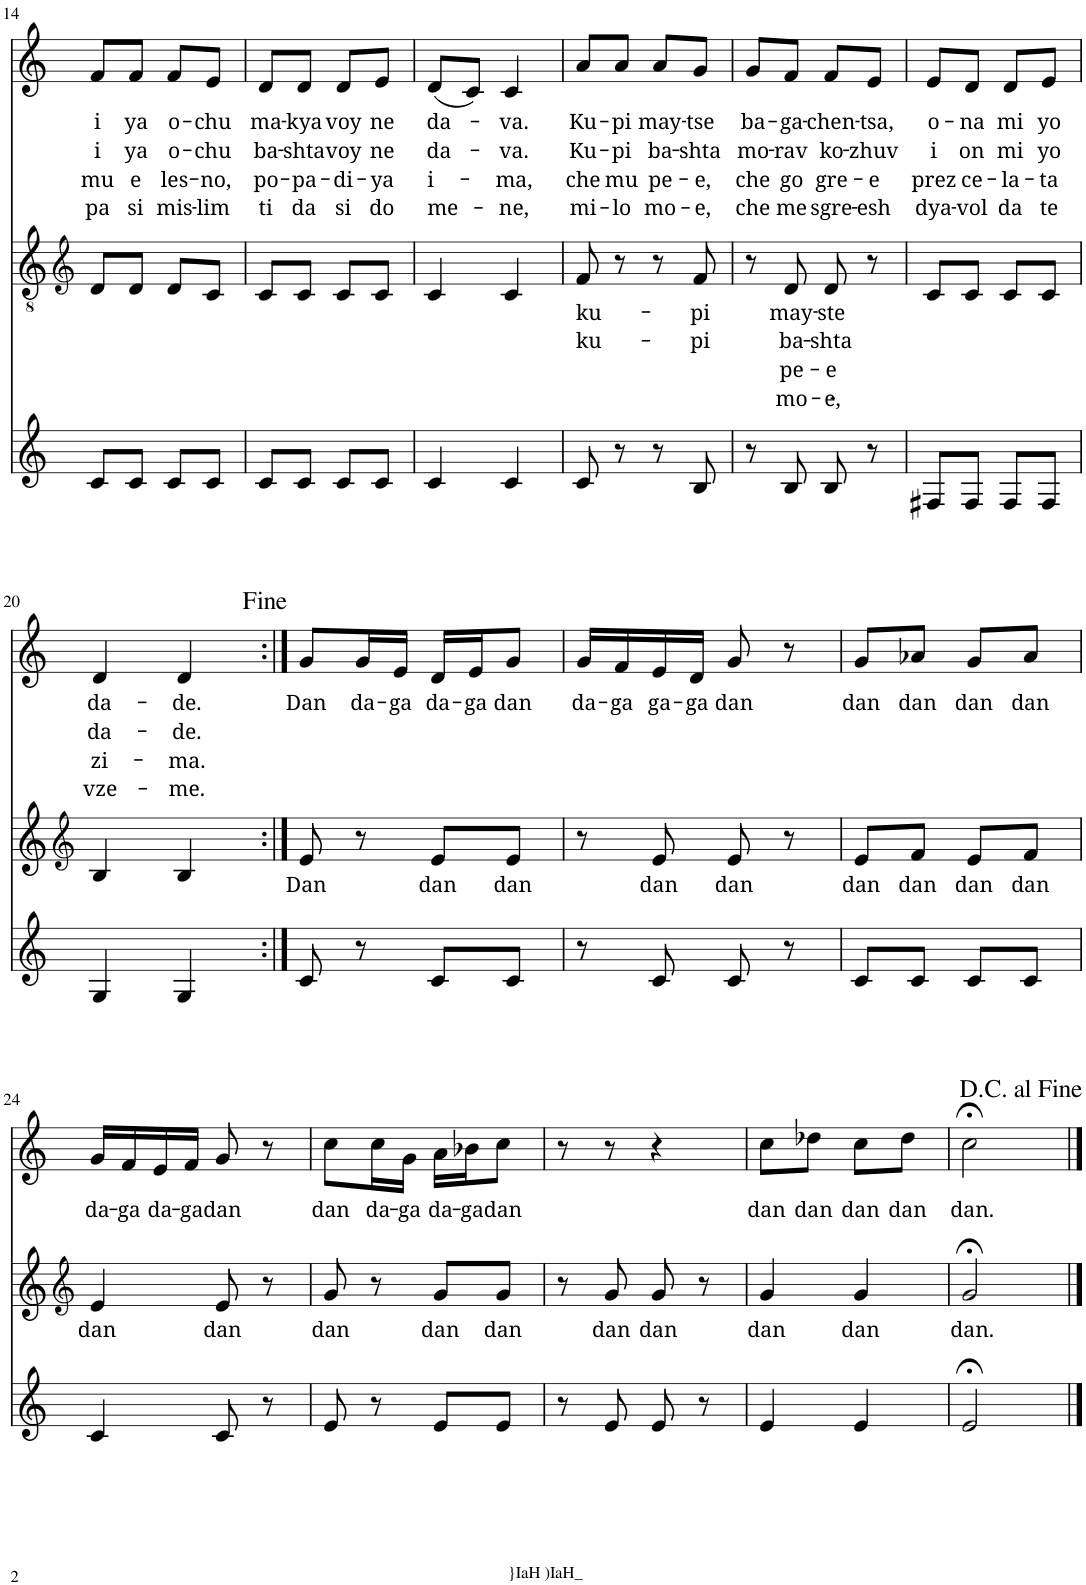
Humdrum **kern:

**kern	**kern	**text	**text	**text	**text	**kern	**text	**text	**text	**text
*part3	*part2	*part2	*part2	*part2	*part2	*part1	*part1	*part1	*part1	*part1
*staff3	*staff2	*staff2	*staff2	*staff2	*staff2	*staff1	*staff1	*staff1	*staff1	*staff1
*I"ALTO 2	*I"ALTO 1	*	*	*	*	*I"SOPRANO	*	*	*	*
!!LO:PB:g=z
*clefG2	*clefG2	*	*	*	*	*clefG2	*	*	*	*
*k[]	*k[]	*	*	*	*	*k[]	*	*	*	*
*M2/4	*M2/4	*	*	*	*	*M2/4	*	*	*	*
=14	=14	=14	=14	=14	=14	=14	=14	=14	=14	=14
!	!	!	!	!	!	!	!LO:LY:b	!LO:LY:b	!LO:LY:b	!LO:LY:b
8c/L	8d/L	.	.	.	.	8f/L	i	i	mu	pa
!	!	!	!	!	!	!	!LO:LY:b	!LO:LY:b	!LO:LY:b	!LO:LY:b
8c/J	8d/J	.	.	.	.	8f/J	ya	ya	e	si
!	!	!	!	!	!	!	!LO:LY:b	!LO:LY:b	!LO:LY:b	!LO:LY:b
8c/L	8d/L	.	.	.	.	8f/L	o-	o-	les-	mis-
!	!	!	!	!	!	!	!LO:LY:b	!LO:LY:b	!LO:LY:b	!LO:LY:b
8c/J	8c/J	.	.	.	.	8e/J	-chu	-chu	-no,	-lim
=15	=15	=15	=15	=15	=15	=15	=15	=15	=15	=15
!	!	!	!	!	!	!	!LO:LY:b	!LO:LY:b	!LO:LY:b	!LO:LY:b
8c/L	8c/L	.	.	.	.	8d/L	ma-	ba-	po-	ti
!	!	!	!	!	!	!	!LO:LY:b	!LO:LY:b	!LO:LY:b	!LO:LY:b
8c/J	8c/J	.	.	.	.	8d/J	-kya	-shta	-pa-	da
!	!	!	!	!	!	!	!LO:LY:b	!LO:LY:b	!LO:LY:b	!LO:LY:b
8c/L	8c/L	.	.	.	.	8d/L	voy	voy	-di-	si
!	!	!	!	!	!	!	!LO:LY:b	!LO:LY:b	!LO:LY:b	!LO:LY:b
8c/J	8c/J	.	.	.	.	8e/J	ne	ne	-ya	do
=16	=16	=16	=16	=16	=16	=16	=16	=16	=16	=16
!	!	!	!	!	!	!	!LO:LY:b	!LO:LY:b	!LO:LY:b	!LO:LY:b
4c/	4c/	.	.	.	.	(8d/L	da-	da-	i-	me-
.	.	.	.	.	.	8c/J)	.	.	.	.
!	!	!	!	!	!	!	!LO:LY:b	!LO:LY:b	!LO:LY:b	!LO:LY:b
4c/	4c/	.	.	.	.	4c/	-va.	-va.	-ma,	-ne,
=17	=17	=17	=17	=17	=17	=17	=17	=17	=17	=17
!	!	!LO:LY:b	!LO:LY:b	!	!	!	!LO:LY:b	!LO:LY:b	!LO:LY:b	!LO:LY:b
8c/	8f/	ku-	ku-	.	.	8a/L	Ku-	Ku-	che	mi-
!	!	!	!	!	!	!	!LO:LY:b	!LO:LY:b	!LO:LY:b	!LO:LY:b
8r	8r	.	.	.	.	8a/J	-pi	-pi	mu	-lo
!	!	!	!	!	!	!	!LO:LY:b	!LO:LY:b	!LO:LY:b	!LO:LY:b
8r	8r	.	.	.	.	8a/L	may-	ba-	pe-	mo-
!	!	!LO:LY:b	!LO:LY:b	!	!	!	!LO:LY:b	!LO:LY:b	!LO:LY:b	!LO:LY:b
8B/	8f/	-pi	-pi	.	.	8g/J	-tse	-shta	-e,	-e,
=18	=18	=18	=18	=18	=18	=18	=18	=18	=18	=18
!	!	!	!	!	!	!	!LO:LY:b	!LO:LY:b	!LO:LY:b	!LO:LY:b
8r	8r	.	.	.	.	8g/L	ba-	mo-	che	che
!	!	!LO:LY:b	!LO:LY:b	!LO:LY:b	!LO:LY:b	!	!LO:LY:b	!LO:LY:b	!LO:LY:b	!LO:LY:b
8B/	8d/	may-	ba-	pe-	mo-	8f/J	-ga-	-rav	go	me
!	!	!LO:LY:b	!LO:LY:b	!LO:LY:b	!LO:LY:b	!	!LO:LY:b	!LO:LY:b	!LO:LY:b	!LO:LY:b
8B/	8d/	-ste	-shta	-e	-e,-	8f/L	-chen-	ko-	gre-	sgre-
!	!	!	!	!	!	!	!LO:LY:b	!LO:LY:b	!LO:LY:b	!LO:LY:b
8r	8r	.	.	.	.	8e/J	-tsa,	-zhuv	-e	-esh
=19	=19	=19	=19	=19	=19	=19	=19	=19	=19	=19
!	!	!	!	!	!	!	!LO:LY:b	!LO:LY:b	!LO:LY:b	!LO:LY:b
8F#X/L	8c/L	.	.	.	.	8e/L	o-	i	prez	dya-
!	!	!	!	!	!	!	!LO:LY:b	!LO:LY:b	!LO:LY:b	!LO:LY:b
8F#/J	8c/J	.	.	.	.	8d/J	-na	on	ce-	-vol
!	!	!	!	!	!	!	!LO:LY:b	!LO:LY:b	!LO:LY:b	!LO:LY:b
8F#/L	8c/L	.	.	.	.	8d/L	mi	mi	-la-	da
!	!	!	!	!	!	!	!LO:LY:b	!LO:LY:b	!LO:LY:b	!LO:LY:b
8F#/J	8c/J	.	.	.	.	8e/J	yo	yo	-ta	te
!!LO:LB:g=z
=20	=20	=20	=20	=20	=20	=20	=20	=20	=20	=20
*	*clefG2	*	*	*	*	*	*	*	*	*
!	!	!	!	!	!	!	!LO:LY:b	!LO:LY:b	!LO:LY:b	!LO:LY:b
4G/	4B/	.	.	.	.	4d/	da-	da-	zi-	vze-
!	!	!	!	!	!	!	!LO:LY:b	!LO:LY:b	!LO:LY:b	!LO:LY:b
4G/	4B/	.	.	.	.	4d/	-de.	-de.	-ma.	-me.
=21:|!	=21:|!	=21:|!	=21:|!	=21:|!	=21:|!	=21:|!	=21:|!	=21:|!	=21:|!	=21:|!
!	!	!LO:LY:b	!	!	!	!	!LO:LY:b	!	!	!
8c/	8e/	Dan	.	.	.	8g/L	Dan	.	.	.
!	!	!	!	!	!	!	!LO:LY:b	!	!	!
8r	8r	.	.	.	.	16g/L	da-	.	.	.
!	!	!	!	!	!	!	!LO:LY:b	!	!	!
.	.	.	.	.	.	16e/JJ	-ga	.	.	.
!	!	!LO:LY:b	!	!	!	!	!LO:LY:b	!	!	!
8c/L	8e/L	dan	.	.	.	16d/LL	da-	.	.	.
!	!	!	!	!	!	!	!LO:LY:b	!	!	!
.	.	.	.	.	.	16e/J	-ga	.	.	.
!	!	!LO:LY:b	!	!	!	!	!LO:LY:b	!	!	!
8c/J	8e/J	dan	.	.	.	8g/J	dan	.	.	.
=22	=22	=22	=22	=22	=22	=22	=22	=22	=22	=22
!	!	!	!	!	!	!	!LO:LY:b	!	!	!
8r	8r	.	.	.	.	16g/LL	da-	.	.	.
!	!	!	!	!	!	!	!LO:LY:b	!	!	!
.	.	.	.	.	.	16f/	-ga	.	.	.
!	!	!LO:LY:b	!	!	!	!	!LO:LY:b	!	!	!
8c/	8e/	dan	.	.	.	16e/	ga-	.	.	.
!	!	!	!	!	!	!	!LO:LY:b	!	!	!
.	.	.	.	.	.	16d/JJ	-ga	.	.	.
!	!	!LO:LY:b	!	!	!	!	!LO:LY:b	!	!	!
8c/	8e/	dan	.	.	.	8g/	dan	.	.	.
8r	8r	.	.	.	.	8r	.	.	.	.
=23	=23	=23	=23	=23	=23	=23	=23	=23	=23	=23
!	!	!LO:LY:b	!	!	!	!	!LO:LY:b	!	!	!
8c/L	8e/L	dan	.	.	.	8g/L	dan	.	.	.
!	!	!LO:LY:b	!	!	!	!	!LO:LY:b	!	!	!
8c/J	8f/J	dan	.	.	.	8a-X/J	dan	.	.	.
!	!	!LO:LY:b	!	!	!	!	!LO:LY:b	!	!	!
8c/L	8e/L	dan	.	.	.	8g/L	dan	.	.	.
!	!	!LO:LY:b	!	!	!	!	!LO:LY:b	!	!	!
8c/J	8f/J	dan	.	.	.	8a-/J	dan	.	.	.
!!LO:LB:g=z
=24	=24	=24	=24	=24	=24	=24	=24	=24	=24	=24
*	*clefG2	*	*	*	*	*	*	*	*	*
!	!	!LO:LY:b	!	!	!	!	!LO:LY:b	!	!	!
4c/	4e/	dan	.	.	.	16g/LL	da-	.	.	.
!	!	!	!	!	!	!	!LO:LY:b	!	!	!
.	.	.	.	.	.	16f/	-ga	.	.	.
!	!	!	!	!	!	!	!LO:LY:b	!	!	!
.	.	.	.	.	.	16e/	da-	.	.	.
!	!	!	!	!	!	!	!LO:LY:b	!	!	!
.	.	.	.	.	.	16f/JJ	-ga	.	.	.
!	!	!LO:LY:b	!	!	!	!	!LO:LY:b	!	!	!
8c/	8e/	dan	.	.	.	8g/	dan	.	.	.
8r	8r	.	.	.	.	8r	.	.	.	.
=25	=25	=25	=25	=25	=25	=25	=25	=25	=25	=25
!	!	!LO:LY:b	!	!	!	!	!LO:LY:b	!	!	!
8e/	8g/	dan	.	.	.	8cc\L	dan	.	.	.
!	!	!	!	!	!	!	!LO:LY:b	!	!	!
8r	8r	.	.	.	.	16cc\L	da-	.	.	.
!	!	!	!	!	!	!	!LO:LY:b	!	!	!
.	.	.	.	.	.	16g\JJ	-ga	.	.	.
!	!	!LO:LY:b	!	!	!	!	!LO:LY:b	!	!	!
8e/L	8g/L	dan	.	.	.	16a\LL	da-	.	.	.
!	!	!	!	!	!	!	!LO:LY:b	!	!	!
.	.	.	.	.	.	16b-X\J	-ga	.	.	.
!	!	!LO:LY:b	!	!	!	!	!LO:LY:b	!	!	!
8e/J	8g/J	dan	.	.	.	8cc\J	dan	.	.	.
=26	=26	=26	=26	=26	=26	=26	=26	=26	=26	=26
8r	8r	.	.	.	.	8r	.	.	.	.
!	!	!LO:LY:b	!	!	!	!	!	!	!	!
8e/	8g/	dan	.	.	.	8r	.	.	.	.
!	!	!LO:LY:b	!	!	!	!	!	!	!	!
8e/	8g/	dan	.	.	.	4r	.	.	.	.
8r	8r	.	.	.	.	.	.	.	.	.
=27	=27	=27	=27	=27	=27	=27	=27	=27	=27	=27
!	!	!LO:LY:b	!	!	!	!	!LO:LY:b	!	!	!
4e/	4g/	dan	.	.	.	8cc\L	dan	.	.	.
!	!	!	!	!	!	!	!LO:LY:b	!	!	!
.	.	.	.	.	.	8dd-X\J	dan	.	.	.
!	!	!LO:LY:b	!	!	!	!	!LO:LY:b	!	!	!
4e/	4g/	dan	.	.	.	8cc\L	dan	.	.	.
!	!	!	!	!	!	!	!LO:LY:b	!	!	!
.	.	.	.	.	.	8dd-\J	dan	.	.	.
=28	=28	=28	=28	=28	=28	=28	=28	=28	=28	=28
!	!	!LO:LY:b	!	!	!	!	!LO:LY:b	!	!	!
2e;</	2g;</	dan.	.	.	.	2cc;<\	dan.	.	.	.
==	==	==	==	==	==	==	==	==	==	==
*-	*-	*-	*-	*-	*-	*-	*-	*-	*-	*-
